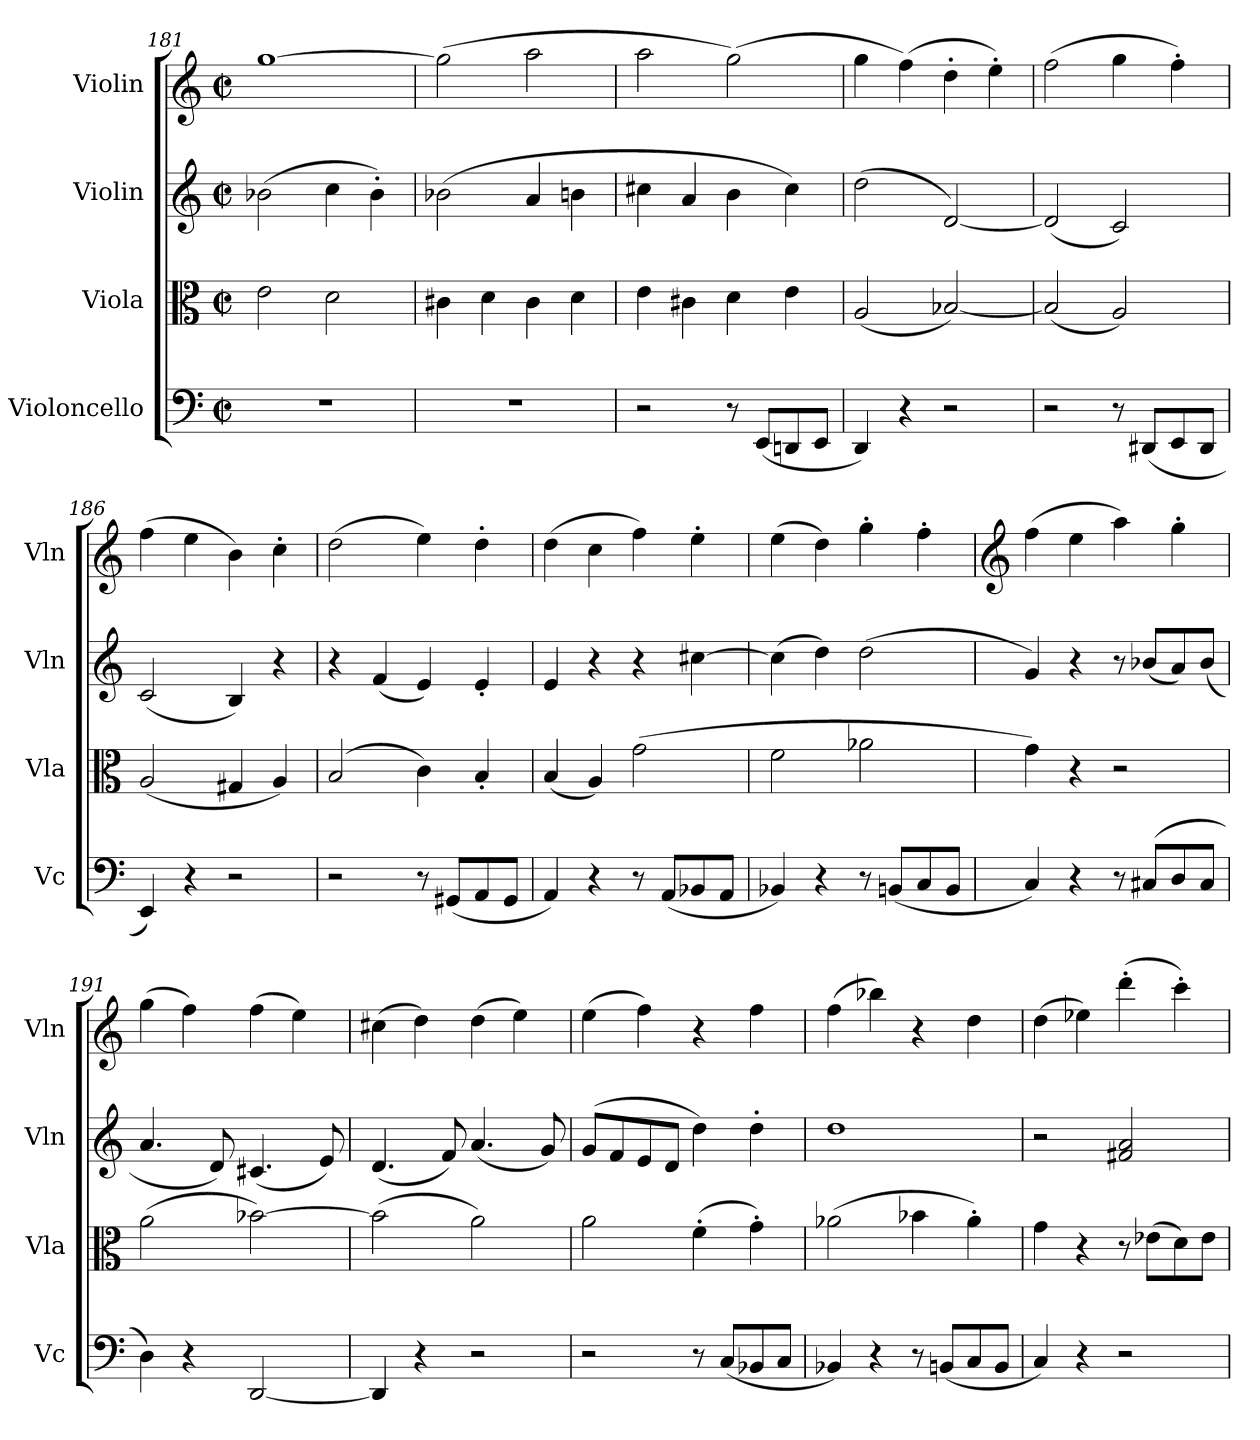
**kern	**kern	**kern	**kern
*part4	*part3	*part2	*part1
*staff4	*staff3	*staff2	*staff1
*I"Violoncello	*I"Viola	*I"Violin	*I"Violin
*I'Vc	*I'Vla	*I'Vln	*I'Vln
*clefF4	*clefC3	*clefG2	*clefG2
*k[]	*k[]	*k[]	*k[]
*M2/2	*M2/2	*M2/2	*M2/2
*met(c|)	*met(c|)	*met(c|)	*met(c|)
=181	=181	=181	=181
1r	2e\	(2b-X\	[1gg
.	2d\	4cc\	.
.	.	4b-'\)	.
=182	=182	=182	=182
1r	4c#X\	(2b-X\	(2gg\]
.	4d\	.	.
.	4c#\	4a/	2aa\
.	4d\	4bn\	.
=183	=183	=183	=183
2r	4e\	4cc#X\	2aa\
.	4c#X\	4a/	.
8r	4d\	4b\	(2gg\)
(8EE/L	.	.	.
8DDn/	4e\	4cc#\)	.
8EE/J	.	.	.
=184	=184	=184	=184
4DD/)	(2A/	(2dd\	4gg\
4r	.	.	(4ff\)
2r	[2B-X/)	[2d/)	4dd'\
.	.	.	4ee'\)
=185	=185	=185	=185
2r	(2B-/]	(2d/]	(2ff\
8r	2A/)	2c/)	4gg\
(8DD#X/L	.	.	.
8EE/	.	.	4ff'\)
8DD#/J	.	.	.
=186	=186	=186	=186
4EE/)	(2A/	(2c/	(4ff\
4r	.	.	4ee\
2r	4G#X/	4B/)	4b\)
.	4A/)	4r	4cc'\
=187	=187	=187	=187
2r	(2B/	4r	(2dd\
.	.	(4f/	.
8r	4c\)	4e/)	4ee\)
(8GG#X/L	.	.	.
8AA/	4B'/	4e'/	4dd'\
8GG#/J	.	.	.
=188	=188	=188	=188
4AA/)	(4B/	4e/	(4dd\
4r	4A/)	4r	4cc\
8r	(2g\	4r	4ff\)
(8AA/L	.	.	.
8BB-X/	.	[4cc#X\	4ee'\
8AA/J	.	.	.
=189	=189	=189	=189
4BB-X/)	2f\	(4cc#\]	(4ee\
4r	.	4dd\)	4dd\)
8r	2a-X\	(2dd\	4gg'\
(8BBn/L	.	.	.
8C/	.	.	4ff'\
8BB/J	.	.	.
!!LO:LB:g=z
=190	=190	=190	=190
*	*	*	*clefG2
4C/)	4g\)	4g/)	(4ff\
4r	4r	4r	4ee\
8r	2r	8r	4aa\)
(8C#X/L	.	(8b-X/L	.
8D/	.	8a/)	4gg'\
8C#/J	.	(8b-/J	.
=191	=191	=191	=191
4D\)	(2a\	4.a/	(4gg\
4r	.	.	4ff\)
.	.	8d/)	.
[2DD/	[2b-X\)	(4.c#X/	(4ff\
.	.	.	4ee\)
.	.	8e/)	.
=192	=192	=192	=192
4DD/]	(2b-\]	(4.d/	(4cc#X\
4r	.	.	4dd\)
.	.	8f/)	.
2r	2a\)	(4.a/	(4dd\
.	.	.	4ee\)
.	.	8g/)	.
=193	=193	=193	=193
2r	2a\	(8g/L	(4ee\
.	.	8f/	.
.	.	8e/	4ff\)
.	.	8d/J	.
8r	(4f'\	4dd\)	4r
(8C/L	.	.	.
8BB-X/	4g'\)	4dd'\	4ff\
8C/J	.	.	.
=194	=194	=194	=194
4BB-X/)	(2a-X\	1dd	(4ff\
4r	.	.	4bb-X\)
8r	4b-X\	.	4r
(8BBn/L	.	.	.
8C/	4a-'\)	.	4dd\
8BB/J	.	.	.
=195	=195	=195	=195
4C/)	4g\	2r	(4dd\
4r	4r	.	4ee-X\)
2r	8r	2f#X/ 2a/	(4ddd'\
.	(8e-X\L	.	.
.	8d\)	.	4ccc'\)
.	8e-\J	.	.
=	=	=	=
*-	*-	*-	*-
